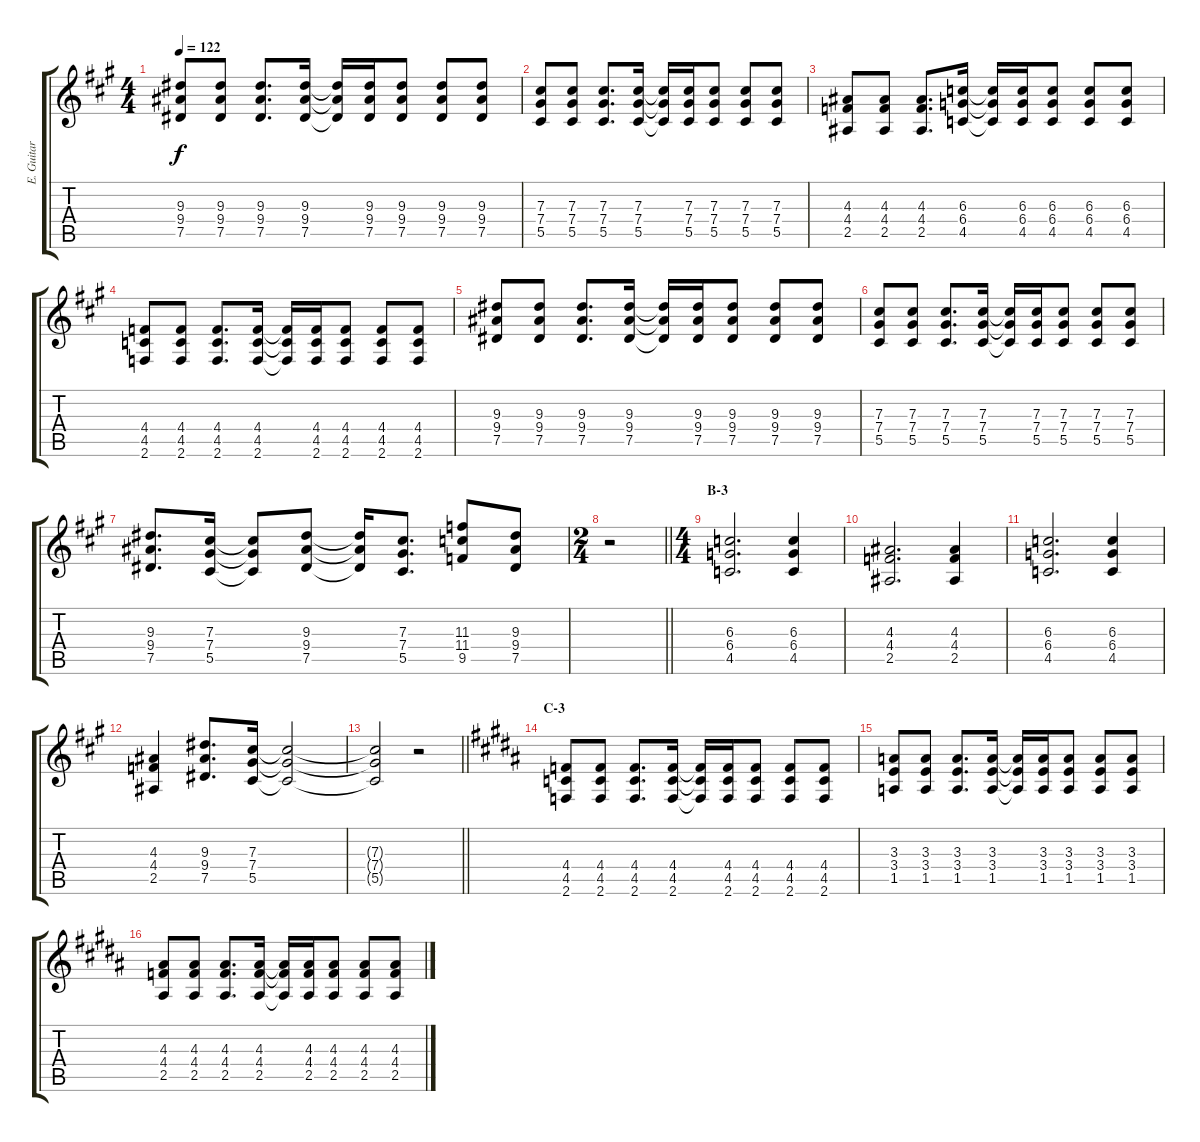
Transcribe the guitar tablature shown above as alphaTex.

\track ("E. Guitar I" "E. Guitar ") {instrument overdrivenguitar}
\staff {score tabs}
\tuning (Eb4 Bb3 Gb3 Db3 Ab2 Eb2) {hide}
\ts (4 4)
\tempo 122
\clef g2
\ks a
(9.3 9.4 7.5).8{dy f} (9.3 9.4 7.5).8 (9.3 9.4 7.5).8{d} (9.3 9.4 7.5).16 (9.3{t} 9.4{t} 7.5{t}).16 (9.3 9.4 7.5).16 (9.3 9.4 7.5).8 (9.3 9.4 7.5).8 (9.3 9.4 7.5).8 |
(7.3 7.4 5.5).8 (7.3 7.4 5.5).8 (7.3 7.4 5.5).8{d} (7.3 7.4 5.5).16 (7.3{t} 7.4{t} 5.5{t}).16 (7.3 7.4 5.5).16 (7.3 7.4 5.5).8 (7.3 7.4 5.5).8 (7.3 7.4 5.5).8 |
(4.3 4.4 2.5).8 (4.3 4.4 2.5).8 (4.3 4.4 2.5).8{d} (6.3 6.4 4.5).16 (6.3{t} 6.4{t} 4.5{t}).16 (6.3 6.4 4.5).16 (6.3 6.4 4.5).8 (6.3 6.4 4.5).8 (6.3 6.4 4.5).8 |
(4.4 4.5 2.6).8 (4.4 4.5 2.6).8 (4.4 4.5 2.6).8{d} (4.4 4.5 2.6).16 (4.4{t} 4.5{t} 2.6{t}).16 (4.4 4.5 2.6).16 (4.4 4.5 2.6).8 (4.4 4.5 2.6).8 (4.4 4.5 2.6).8 |
(9.3 9.4 7.5).8 (9.3 9.4 7.5).8 (9.3 9.4 7.5).8{d} (9.3 9.4 7.5).16 (9.3{t} 9.4{t} 7.5{t}).16 (9.3 9.4 7.5).16 (9.3 9.4 7.5).8 (9.3 9.4 7.5).8 (9.3 9.4 7.5).8 |
(7.3 7.4 5.5).8 (7.3 7.4 5.5).8 (7.3 7.4 5.5).8{d} (7.3 7.4 5.5).16 (7.3{t} 7.4{t} 5.5{t}).16 (7.3 7.4 5.5).16 (7.3 7.4 5.5).8 (7.3 7.4 5.5).8 (7.3 7.4 5.5).8 |
(9.3 9.4 7.5).8{d} (7.3 7.4 5.5).16 (7.3{t} 7.4{t} 5.5{t}).8 (9.3 9.4 7.5).8 (9.3{t} 9.4{t} 7.5{t}).16 (7.3 7.4 5.5).8{d} (11.3 11.4 9.5).8 (9.3 9.4 7.5).8 |
\ts (2 4)
\barLineRight lightlight
r.2 |
\ts (4 4)
\section ("" "B-3")
(6.3 6.4 4.5).2{d} (6.3 6.4 4.5).4 |
(4.3 4.4 2.5).2{d} (4.3 4.4 2.5).4 |
(6.3 6.4 4.5).2{d} (6.3 6.4 4.5).4 |
(4.3 4.4 2.5).4 (9.3 9.4 7.5).8{d} (7.3 7.4 5.5).16 (7.3{t} 7.4{t} 5.5{t}).2 |
\barLineRight lightlight
(7.3{t} 7.4{t} 5.5{t}).2 r.2 |
\section ("" "C-3")
\ks b
(4.4 4.5 2.6).8 (4.4 4.5 2.6).8 (4.4 4.5 2.6).8{d} (4.4 4.5 2.6).16 (4.4{t} 4.5{t} 2.6{t}).16 (4.4 4.5 2.6).16 (4.4 4.5 2.6).8 (4.4 4.5 2.6).8 (4.4 4.5 2.6).8 |
(3.3 3.4 1.5).8 (3.3 3.4 1.5).8 (3.3 3.4 1.5).8{d} (3.3 3.4 1.5).16 (3.3{t} 3.4{t} 1.5{t}).16 (3.3 3.4 1.5).16 (3.3 3.4 1.5).8 (3.3 3.4 1.5).8 (3.3 3.4 1.5).8 |
(4.3 4.4 2.5).8 (4.3 4.4 2.5).8 (4.3 4.4 2.5).8{d} (4.3 4.4 2.5).16 (4.3{t} 4.4{t} 2.5{t}).16 (4.3 4.4 2.5).16 (4.3 4.4 2.5).8 (4.3 4.4 2.5).8 (4.3 4.4 2.5).8
